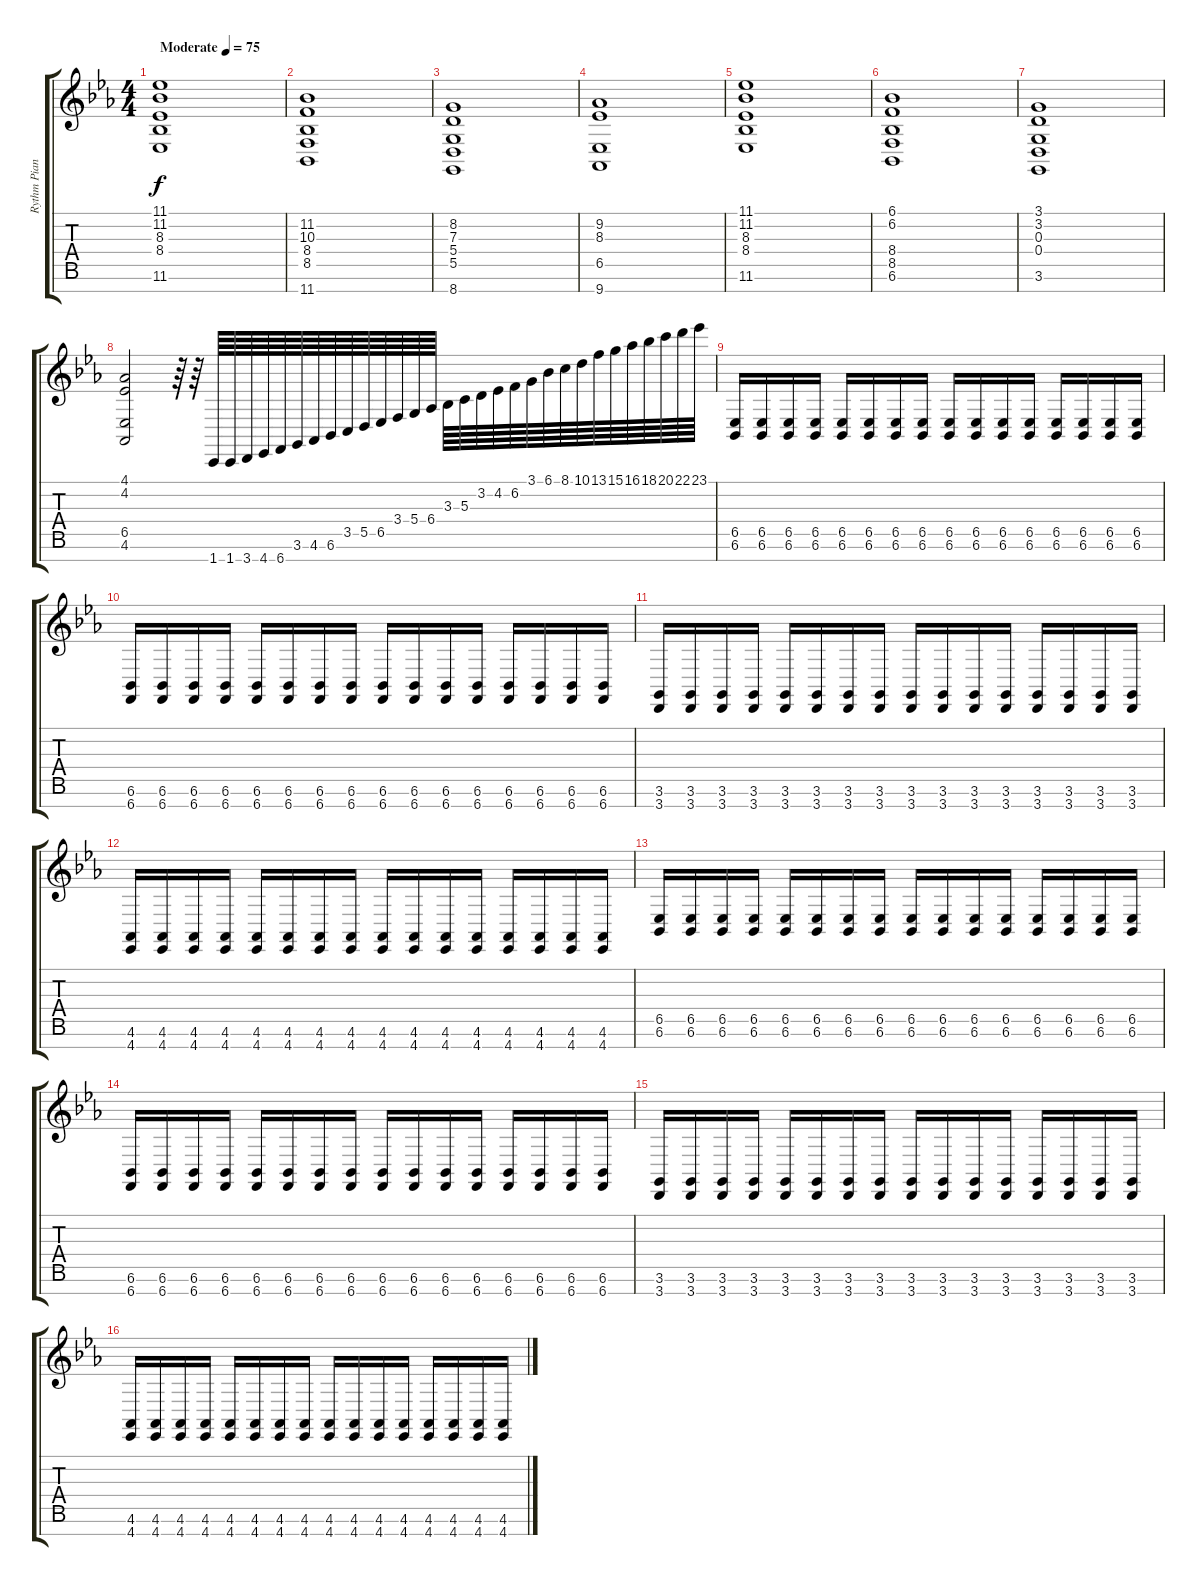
\track ("Rythm Piano" "Rythm Pian") {instrument lead1square}
\staff {score tabs}
\tuning (E4 B3 G3 D3 A2 E2 B1) {hide}
\ts (4 4)
\tempo (75 "Moderate")
\clef g2
\ks eb
(11.1 11.2 8.3 8.4 11.6).1{dy f instrument lead1square} |
(11.2 10.3 8.4 8.5 11.7).1 |
(8.2 7.3 5.4 5.5 8.7).1 |
(9.2 8.3 6.5 9.7).1 |
(11.1 11.2 8.3 8.4 11.6).1 |
(6.1 6.2 8.4 8.5 6.6).1 |
(3.1 3.2 0.3 0.4 3.6).1 |
(4.1 4.2 6.5 4.6).2 r.64 r.64 1.7.64 1.7.64 3.7.64 4.7.64 6.7.64 3.6.64 4.6.64 6.6.64 3.5.64 5.5.64 6.5.64 3.4.64 5.4.64 6.4.64 3.3.64 5.3.64 3.2.64 4.2.64 6.2.64 3.1.64 6.1.64 8.1.64 10.1.64 13.1.64 15.1.64 16.1.64 18.1.64 20.1.64 22.1.64 23.1.64 |
(6.5 6.6).16 (6.5 6.6).16 (6.5 6.6).16 (6.5 6.6).16 (6.5 6.6).16 (6.5 6.6).16 (6.5 6.6).16 (6.5 6.6).16 (6.5 6.6).16 (6.5 6.6).16 (6.5 6.6).16 (6.5 6.6).16 (6.5 6.6).16 (6.5 6.6).16 (6.5 6.6).16 (6.5 6.6).16 |
(6.6 6.7).16 (6.6 6.7).16 (6.6 6.7).16 (6.6 6.7).16 (6.6 6.7).16 (6.6 6.7).16 (6.6 6.7).16 (6.6 6.7).16 (6.6 6.7).16 (6.6 6.7).16 (6.6 6.7).16 (6.6 6.7).16 (6.6 6.7).16 (6.6 6.7).16 (6.6 6.7).16 (6.6 6.7).16 |
(3.6 3.7).16 (3.6 3.7).16 (3.6 3.7).16 (3.6 3.7).16 (3.6 3.7).16 (3.6 3.7).16 (3.6 3.7).16 (3.6 3.7).16 (3.6 3.7).16 (3.6 3.7).16 (3.6 3.7).16 (3.6 3.7).16 (3.6 3.7).16 (3.6 3.7).16 (3.6 3.7).16 (3.6 3.7).16 |
(4.6 4.7).16 (4.6 4.7).16 (4.6 4.7).16 (4.6 4.7).16 (4.6 4.7).16 (4.6 4.7).16 (4.6 4.7).16 (4.6 4.7).16 (4.6 4.7).16 (4.6 4.7).16 (4.6 4.7).16 (4.6 4.7).16 (4.6 4.7).16 (4.6 4.7).16 (4.6 4.7).16 (4.6 4.7).16 |
(6.5 6.6).16 (6.5 6.6).16 (6.5 6.6).16 (6.5 6.6).16 (6.5 6.6).16 (6.5 6.6).16 (6.5 6.6).16 (6.5 6.6).16 (6.5 6.6).16 (6.5 6.6).16 (6.5 6.6).16 (6.5 6.6).16 (6.5 6.6).16 (6.5 6.6).16 (6.5 6.6).16 (6.5 6.6).16 |
(6.6 6.7).16 (6.6 6.7).16 (6.6 6.7).16 (6.6 6.7).16 (6.6 6.7).16 (6.6 6.7).16 (6.6 6.7).16 (6.6 6.7).16 (6.6 6.7).16 (6.6 6.7).16 (6.6 6.7).16 (6.6 6.7).16 (6.6 6.7).16 (6.6 6.7).16 (6.6 6.7).16 (6.6 6.7).16 |
(3.6 3.7).16 (3.6 3.7).16 (3.6 3.7).16 (3.6 3.7).16 (3.6 3.7).16 (3.6 3.7).16 (3.6 3.7).16 (3.6 3.7).16 (3.6 3.7).16 (3.6 3.7).16 (3.6 3.7).16 (3.6 3.7).16 (3.6 3.7).16 (3.6 3.7).16 (3.6 3.7).16 (3.6 3.7).16 |
(4.6 4.7).16 (4.6 4.7).16 (4.6 4.7).16 (4.6 4.7).16 (4.6 4.7).16 (4.6 4.7).16 (4.6 4.7).16 (4.6 4.7).16 (4.6 4.7).16 (4.6 4.7).16 (4.6 4.7).16 (4.6 4.7).16 (4.6 4.7).16 (4.6 4.7).16 (4.6 4.7).16 (4.6 4.7).16
